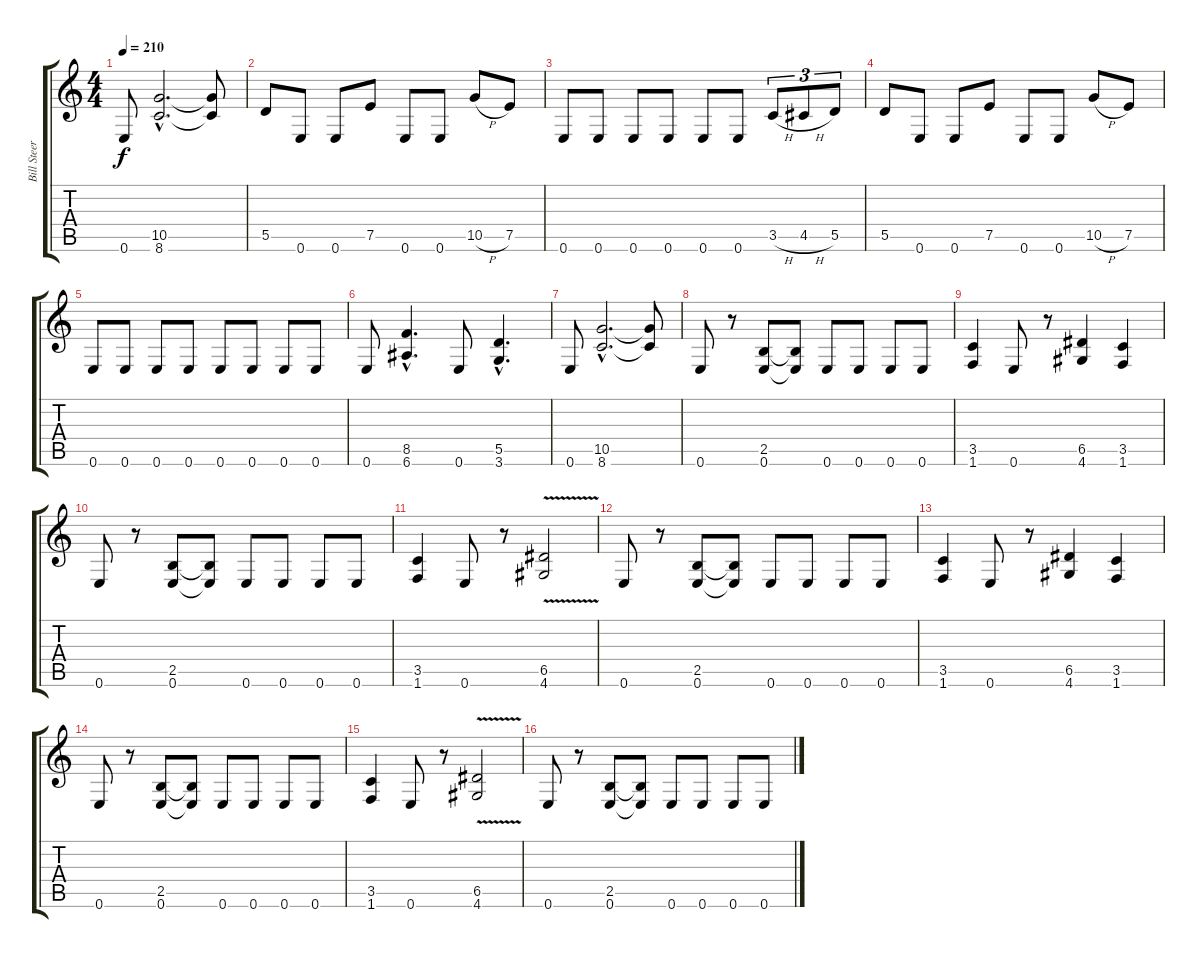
\track ("Bill Steer" "Bill Steer") {instrument distortionguitar}
\staff {score tabs}
\tuning (E4 B3 G3 D3 A2 E2) {hide}
\ts (4 4)
\tempo 210
\clef g2
\ks c
0.6.8{dy f} (10.5{hac} 8.6{hac}).2{d} (10.5{t} 8.6{t}).8 |
5.5.8 0.6.8 0.6.8 7.5.8 0.6.8 0.6.8 10.5{h}.8 7.5.8 |
0.6.8 0.6.8 0.6.8 0.6.8 0.6.8 0.6.8 3.5{h}.8{tu (3 2)} 4.5{h}.8{tu (3 2)} 5.5.8{tu (3 2)} |
5.5.8 0.6.8 0.6.8 7.5.8 0.6.8 0.6.8 10.5{h}.8 7.5.8 |
0.6.8 0.6.8 0.6.8 0.6.8 0.6.8 0.6.8 0.6.8 0.6.8 |
0.6.8 (8.5{hac} 6.6{hac}).4{d} 0.6.8 (5.5{hac} 3.6{hac}).4{d} |
0.6.8 (10.5{hac} 8.6{hac}).2{d} (10.5{t} 8.6{t}).8 |
0.6.8 r.8 (2.5 0.6).8 (2.5{t} 0.6{t}).8 0.6.8 0.6.8 0.6.8 0.6.8 |
(3.5 1.6).4 0.6.8 r.8 (6.5 4.6).4 (3.5 1.6).4 |
0.6.8 r.8 (2.5 0.6).8 (2.5{t} 0.6{t}).8 0.6.8 0.6.8 0.6.8 0.6.8 |
(3.5 1.6).4 0.6.8 r.8 (6.5{v} 4.6{v}).2 |
0.6.8 r.8 (2.5 0.6).8 (2.5{t} 0.6{t}).8 0.6.8 0.6.8 0.6.8 0.6.8 |
(3.5 1.6).4 0.6.8 r.8 (6.5 4.6).4 (3.5 1.6).4 |
0.6.8 r.8 (2.5 0.6).8 (2.5{t} 0.6{t}).8 0.6.8 0.6.8 0.6.8 0.6.8 |
(3.5 1.6).4 0.6.8 r.8 (6.5{v} 4.6{v}).2 |
0.6.8 r.8 (2.5 0.6).8 (2.5{t} 0.6{t}).8 0.6.8 0.6.8 0.6.8 0.6.8
